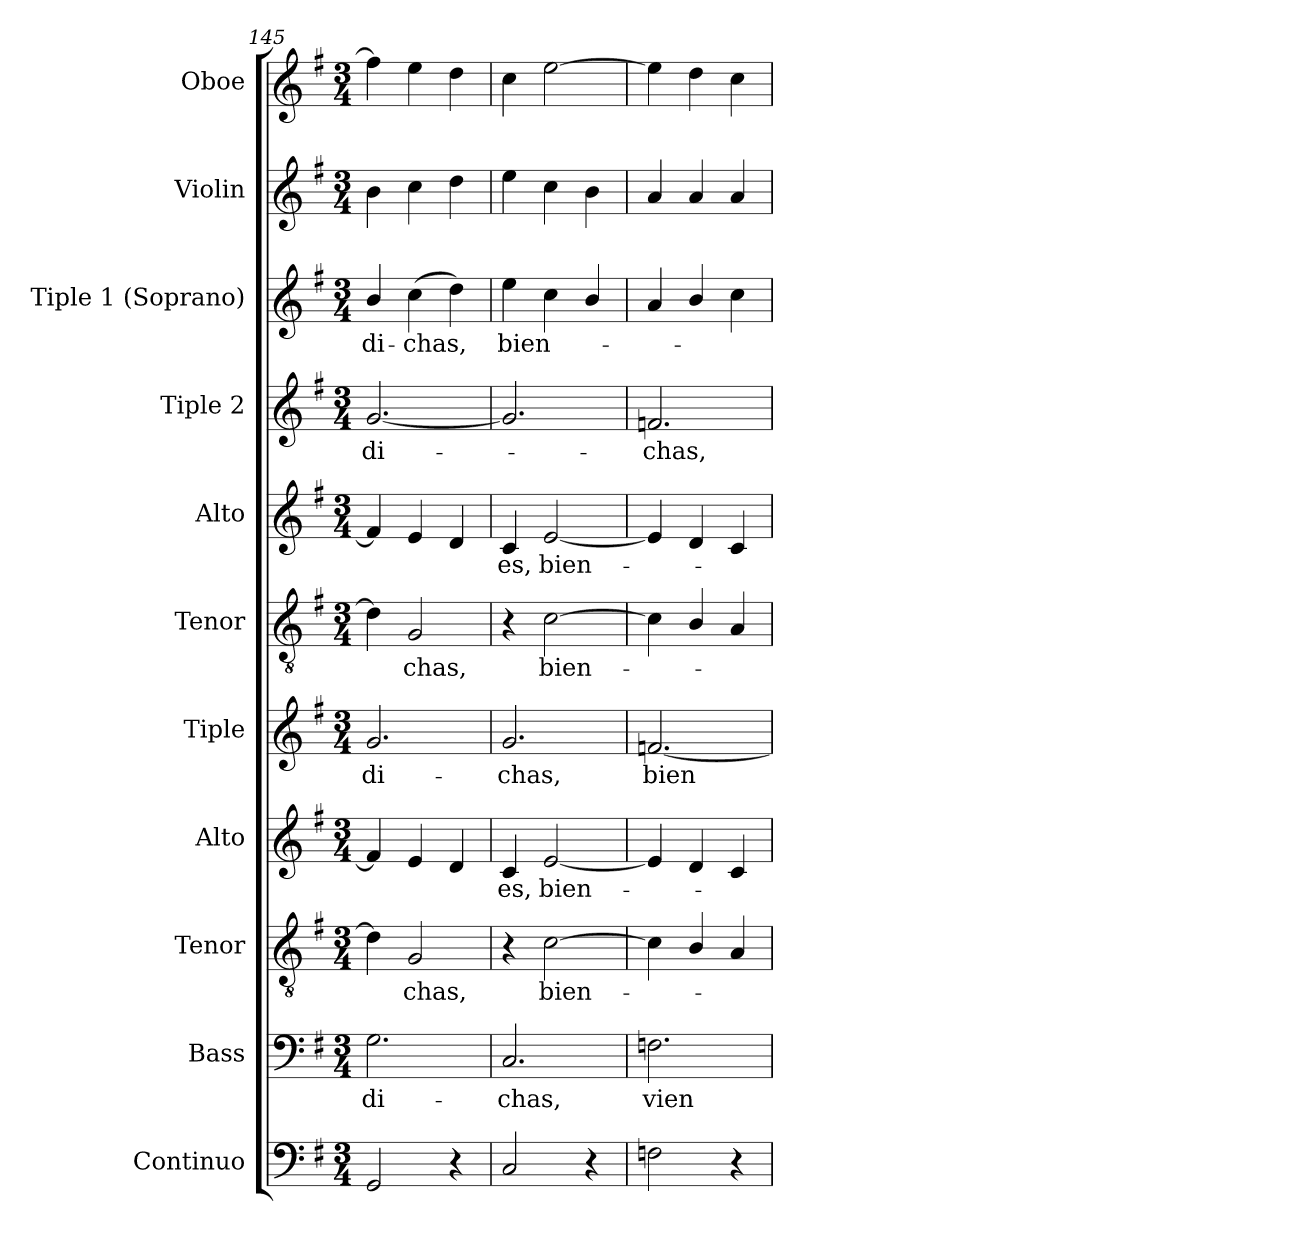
**kern	**kern	**text	**kern	**text	**kern	**text	**kern	**text	**kern	**text	**kern	**text	**kern	**text	**kern	**text	**kern	**kern
*part11	*part10	*part10	*part9	*part9	*part8	*part8	*part7	*part7	*part6	*part6	*part5	*part5	*part4	*part4	*part3	*part3	*part2	*part1
*staff11	*staff10	*staff10	*staff9	*staff9	*staff8	*staff8	*staff7	*staff7	*staff6	*staff6	*staff5	*staff5	*staff4	*staff4	*staff3	*staff3	*staff2	*staff1
*I"Continuo	*I"Bass	*	*I"Tenor	*	*I"Alto	*	*I"Tiple	*	*I"Tenor	*	*I"Alto	*	*I"Tiple 2	*	*I"Tiple 1 (Soprano)	*	*I"Violin	*I"Oboe
*I'Cont.	*I'B.	*	*I'T.	*	*I'A.	*	*	*	*I'T.	*	*I'A.	*	*	*	*I'S1.	*	*I'Vln.	*I'Ob.
*clefF4	*clefF4	*	*clefGv2	*	*clefG2	*	*clefG2	*	*clefGv2	*	*clefG2	*	*clefG2	*	*clefG2	*	*clefG2	*clefG2
*	*	*	*ITrd7c12	*	*	*	*	*	*ITrd7c12	*	*	*	*	*	*	*	*	*
*k[f#]	*k[f#]	*	*k[f#]	*	*k[f#]	*	*k[f#]	*	*k[f#]	*	*k[f#]	*	*k[f#]	*	*k[f#]	*	*k[f#]	*k[f#]
*G:	*G:	*	*G:	*	*G:	*	*G:	*	*G:	*	*G:	*	*G:	*	*G:	*	*G:	*G:
*M3/4	*M3/4	*	*M3/4	*	*M3/4	*	*M3/4	*	*M3/4	*	*M3/4	*	*M3/4	*	*M3/4	*	*M3/4	*M3/4
=145	=145	=145	=145	=145	=145	=145	=145	=145	=145	=145	=145	=145	=145	=145	=145	=145	=145	=145
!	!	!LO:LY:b:color=#000000	!	!	!	!	!	!	!	!	!	!	!	!	!	!	!	!
!	!	!	!	!	!	!	!	!LO:LY:b:color=#000000	!	!	!	!	!	!	!	!	!	!
!	!	!	!	!	!	!	!	!	!	!	!	!	!	!LO:LY:b:color=#000000	!	!	!	!
!	!	!	!	!	!	!	!	!	!	!	!	!	!	!	!	!LO:LY:b:color=#000000	!	!
2GGi/	2.Gi\	di-	4Di\]	.	4fi/]	.	2.gi/	di-	4Di\]	.	4fi/]	.	[2.gi/	di-	4bi/	di-	4bi\	4ffi\]
!	!	!	!	!LO:LY:b:color=#000000	!	!	!	!	!	!	!	!	!	!	!	!	!	!
!	!	!	!	!	!	!	!	!	!	!LO:LY:b:color=#000000	!	!	!	!	!	!	!	!
!	!	!	!	!	!	!	!	!	!	!	!	!	!	!	!	!LO:LY:b:color=#000000	!	!
.	.	.	2GGi/	-chas,	4ei/	.	.	.	2GGi/	-chas,	4ei/	.	.	.	(4cci\	-chas,	4cci\	4eei\
4r	.	.	.	.	4di/	.	.	.	.	.	4di/	.	.	.	4ddi\)	.	4ddi\	4ddi\
=146	=146	=146	=146	=146	=146	=146	=146	=146	=146	=146	=146	=146	=146	=146	=146	=146	=146	=146
!	!	!LO:LY:b:color=#000000	!	!	!	!	!	!	!	!	!	!	!	!	!	!	!	!
!	!	!	!	!	!	!LO:LY:b:color=#000000	!	!	!	!	!	!	!	!	!	!	!	!
!	!	!	!	!	!	!	!	!LO:LY:b:color=#000000	!	!	!	!	!	!	!	!	!	!
!	!	!	!	!	!	!	!	!	!	!	!	!LO:LY:b:color=#000000	!	!	!	!	!	!
!	!	!	!	!	!	!	!	!	!	!	!	!	!	!	!	!LO:LY:b:color=#000000	!	!
2Ci/	2.Ci/	-chas,	4r	.	4ci/	-es,	2.gi/	-chas,	4r	.	4ci/	-es,	2.gi/]	.	4eei\	bien-	4eei\	4cci\
!	!	!	!	!LO:LY:b:color=#000000	!	!	!	!	!	!	!	!	!	!	!	!	!	!
!	!	!	!	!	!	!LO:LY:b:color=#000000	!	!	!	!	!	!	!	!	!	!	!	!
!	!	!	!	!	!	!	!	!	!	!LO:LY:b:color=#000000	!	!	!	!	!	!	!	!
!	!	!	!	!	!	!	!	!	!	!	!	!LO:LY:b:color=#000000	!	!	!	!	!	!
.	.	.	[2Ci\	bien-	[2ei/	bien-	.	.	[2Ci\	bien-	[2ei/	bien-	.	.	4cci\	.	4cci\	[2eei\
4r	.	.	.	.	.	.	.	.	.	.	.	.	.	.	4bi/	.	4bi\	.
=147	=147	=147	=147	=147	=147	=147	=147	=147	=147	=147	=147	=147	=147	=147	=147	=147	=147	=147
!	!	!LO:LY:b:color=#000000	!	!	!	!	!	!	!	!	!	!	!	!	!	!	!	!
!	!	!	!	!	!	!	!	!LO:LY:b:color=#000000	!	!	!	!	!	!	!	!	!	!
!	!	!	!	!	!	!	!	!	!	!	!	!	!	!LO:LY:b:color=#000000	!	!	!	!
2Fni\	2.Fni\	vien-	4Ci\]	.	4ei/]	.	[2.fni/	bien-	4Ci\]	.	4ei/]	.	2.fni/	-chas,	4ai/	.	4ai/	4eei\]
.	.	.	4BBi/	.	4di/	.	.	.	4BBi/	.	4di/	.	.	.	4bi/	.	4ai/	4ddi\
4r	.	.	4AAi/	.	4ci/	.	.	.	4AAi/	.	4ci/	.	.	.	4cci\	.	4ai/	4cci\
=	=	=	=	=	=	=	=	=	=	=	=	=	=	=	=	=	=	=
*-	*-	*-	*-	*-	*-	*-	*-	*-	*-	*-	*-	*-	*-	*-	*-	*-	*-	*-
